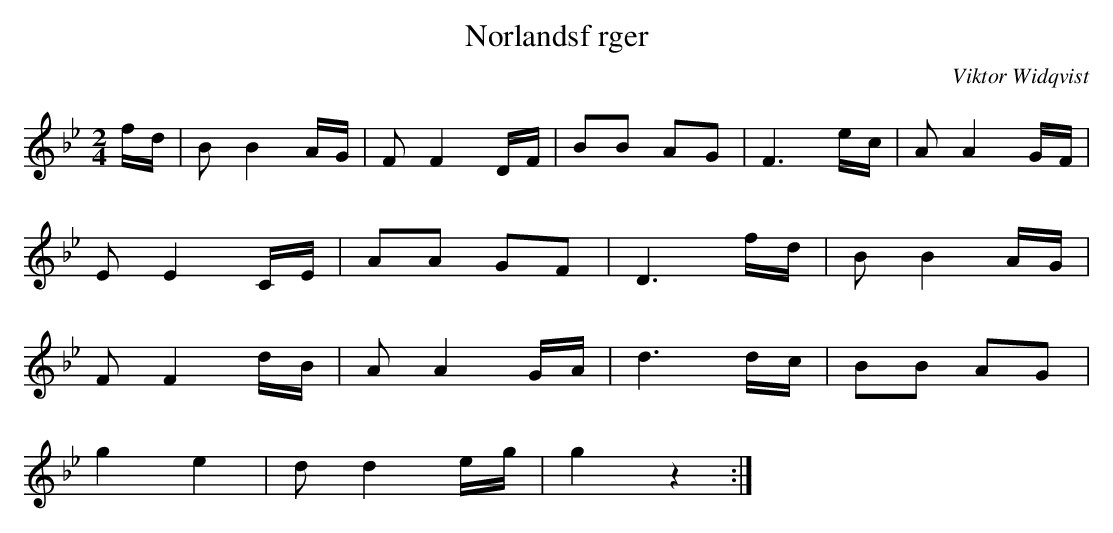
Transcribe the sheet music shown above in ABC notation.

X:1
T:Norlandsf rger
M:2/4
C:Viktor Widqvist
L:1/8
K:Bb
f/d/ | BB2A/G/ | FF2D/F/ | BB AG | F3e/c/ | AA2G/F/ |
EE2C/E/ | AA GF | D3f/d/ | BB2 A/G/ |
FF2d/B/ | AA2G/A/ | d3d/c/ | BB AG |
g2 e2 | dd2e/g/ | g2z2 :|
